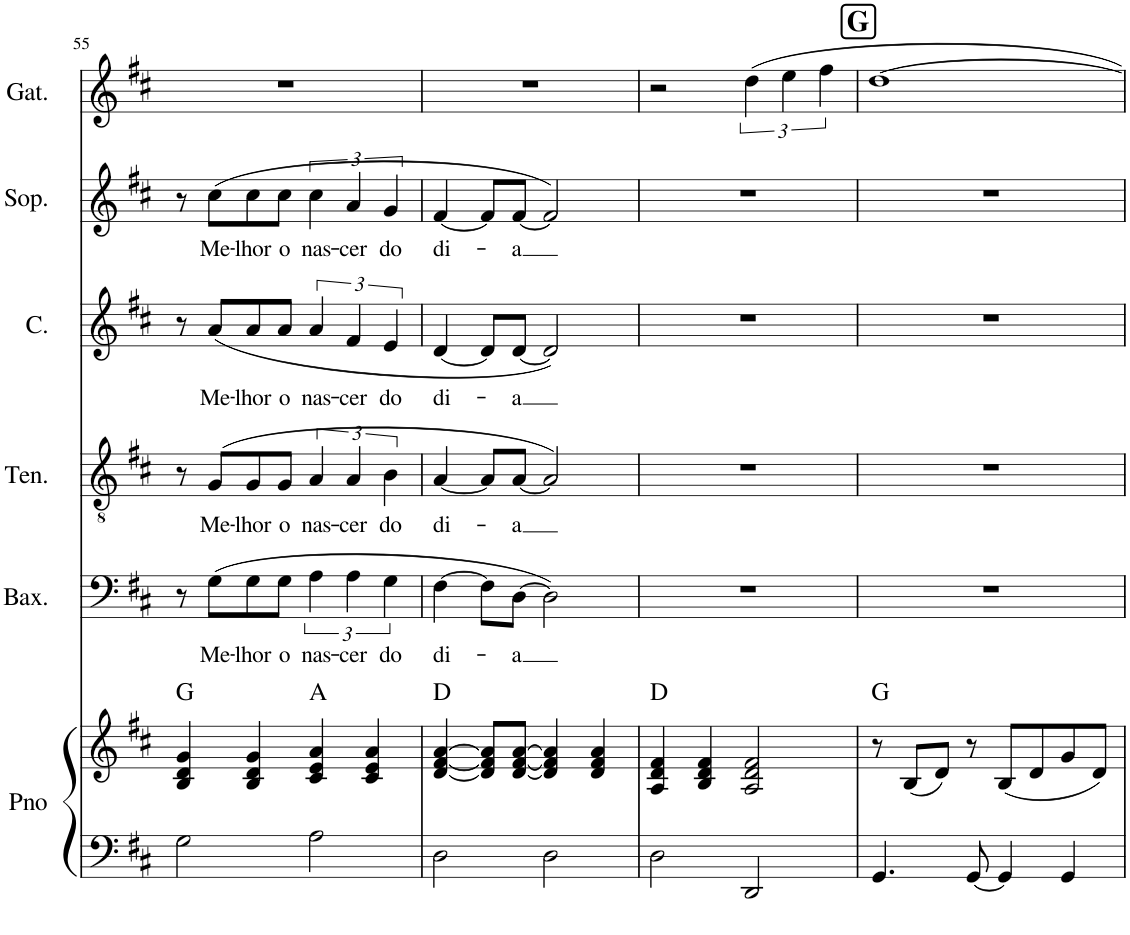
**kern	**kern	**harte	**kern	**text	**kern	**text	**kern	**text	**kern	**text	**kern
*part6	*part6	*part6	*part5	*part5	*part4	*part4	*part3	*part3	*part2	*part2	*part1
*staff7	*staff6	*	*staff5	*staff5	*staff4	*staff4	*staff3	*staff3	*staff2	*staff2	*staff1
*I"Piano	*	*	*I"Baixo	*	*I"Tenor	*	*I"Contralto	*	*I"Soprano	*	*I"Gaita
*I'Pno	*	*	*I'Bax.	*	*I'Ten.	*	*I'C.	*	*I'Sop.	*	*I'Gat.
!!LO:PB:g=z
*clefF4	*clefG2	*	*clefF4	*	*clefGv2	*	*clefG2	*	*clefG2	*	*clefG2
*k[f#c#]	*k[f#c#]	*	*k[f#c#]	*	*k[f#c#]	*	*k[f#c#]	*	*k[f#c#]	*	*k[f#c#]
*M4/4	*M4/4	*	*M4/4	*	*M4/4	*	*M4/4	*	*M4/4	*	*M4/4
=55	=55	=55	=55	=55	=55	=55	=55	=55	=55	=55	=55
2G\	4B/ 4d/ 4g/	G:maj	8r	.	8r	.	8r	.	8r	.	1r
!	!	!	!	!LO:LY:b	!	!LO:LY:b	!	!LO:LY:b	!	!LO:LY:b	!
.	.	.	(8G\L	Me-	(8G/L	Me-	(8a/L	Me-	(8cc#\L	Me-	.
!	!	!	!	!LO:LY:b	!	!LO:LY:b	!	!LO:LY:b	!	!LO:LY:b	!
.	4B/ 4d/ 4g/	.	8G\	-lhor	8G/	-lhor	8a/	-lhor	8cc#\	-lhor	.
!	!	!	!	!LO:LY:b	!	!LO:LY:b	!	!LO:LY:b	!	!LO:LY:b	!
.	.	.	8G\J	o	8G/J	o	8a/J	o	8cc#\J	o	.
!	!	!	!	!LO:LY:b	!	!LO:LY:b	!	!LO:LY:b	!	!LO:LY:b	!
2A\	4c#/ 4e/ 4a/	A:maj	6A\	nas-	6A/	nas-	6a/	nas-	6cc#\	nas-	.
!	!	!	!	!LO:LY:b	!	!LO:LY:b	!	!LO:LY:b	!	!LO:LY:b	!
.	.	.	6A\	-cer	6A/	-cer	6f#/	-cer	6a/	-cer	.
.	4c#/ 4e/ 4a/	.	.	.	.	.	.	.	.	.	.
!	!	!	!	!LO:LY:b	!	!LO:LY:b	!	!LO:LY:b	!	!LO:LY:b	!
.	.	.	6G\	do	6B\	do	6e/	do	6g/	do	.
=56	=56	=56	=56	=56	=56	=56	=56	=56	=56	=56	=56
!	!	!	!	!LO:LY:b	!	!LO:LY:b	!	!LO:LY:b	!	!LO:LY:b	!
2D\	[4d/ [4f#/ [4a/	D:maj	[4F#\	di-	[4A/	di-	[4d/	di-	[4f#/	di-	1r
.	8d/] 8f#/] 8a/]L	.	8F#\L]	.	8A/L]	.	8d/L]	.	8f#/L]	.	.
!	!	!	!	!LO:LY:b	!	!LO:LY:b	!	!LO:LY:b	!	!LO:LY:b	!
.	[8d/ [8f#/ [8a/J	.	[8D\J	-a	[8A/J	-a	[8d/J	-a	[8f#/J	-a	.
2D\	4d/] 4f#/] 4a/]	.	2D\])	.	2A/])	.	2d/])	.	2f#/])	.	.
.	4d/ 4f#/ 4a/	.	.	.	.	.	.	.	.	.	.
=57	=57	=57	=57	=57	=57	=57	=57	=57	=57	=57	=57
2D\	4A/ 4d/ 4f#/	D:maj	1r	.	1r	.	1r	.	1r	.	2r
.	4B/ 4d/ 4f#/	.	.	.	.	.	.	.	.	.	.
2DD/	2A/ 2d/ 2f#/	.	.	.	.	.	.	.	.	.	6dd\
.	.	.	.	.	.	.	.	.	.	.	6ee\
.	.	.	.	.	.	.	.	.	.	.	6ff#\
!!LO:REH:place=s1:a:B:cj:fs=14:t=G
=58	=58	=58	=58	=58	=58	=58	=58	=58	=58	=58	=58
4.GG/	8r	G:maj	1r	.	1r	.	1r	.	1r	.	[1dd
.	(8B/L	.	.	.	.	.	.	.	.	.	.
.	8d/J)	.	.	.	.	.	.	.	.	.	.
[8GG/	8r	.	.	.	.	.	.	.	.	.	.
4GG/]	(8B/L	.	.	.	.	.	.	.	.	.	.
.	8d/	.	.	.	.	.	.	.	.	.	.
4GG/	8g/	.	.	.	.	.	.	.	.	.	.
.	8d/J)	.	.	.	.	.	.	.	.	.	.
=	=	=	=	=	=	=	=	=	=	=	=
*-	*-	*-	*-	*-	*-	*-	*-	*-	*-	*-	*-
